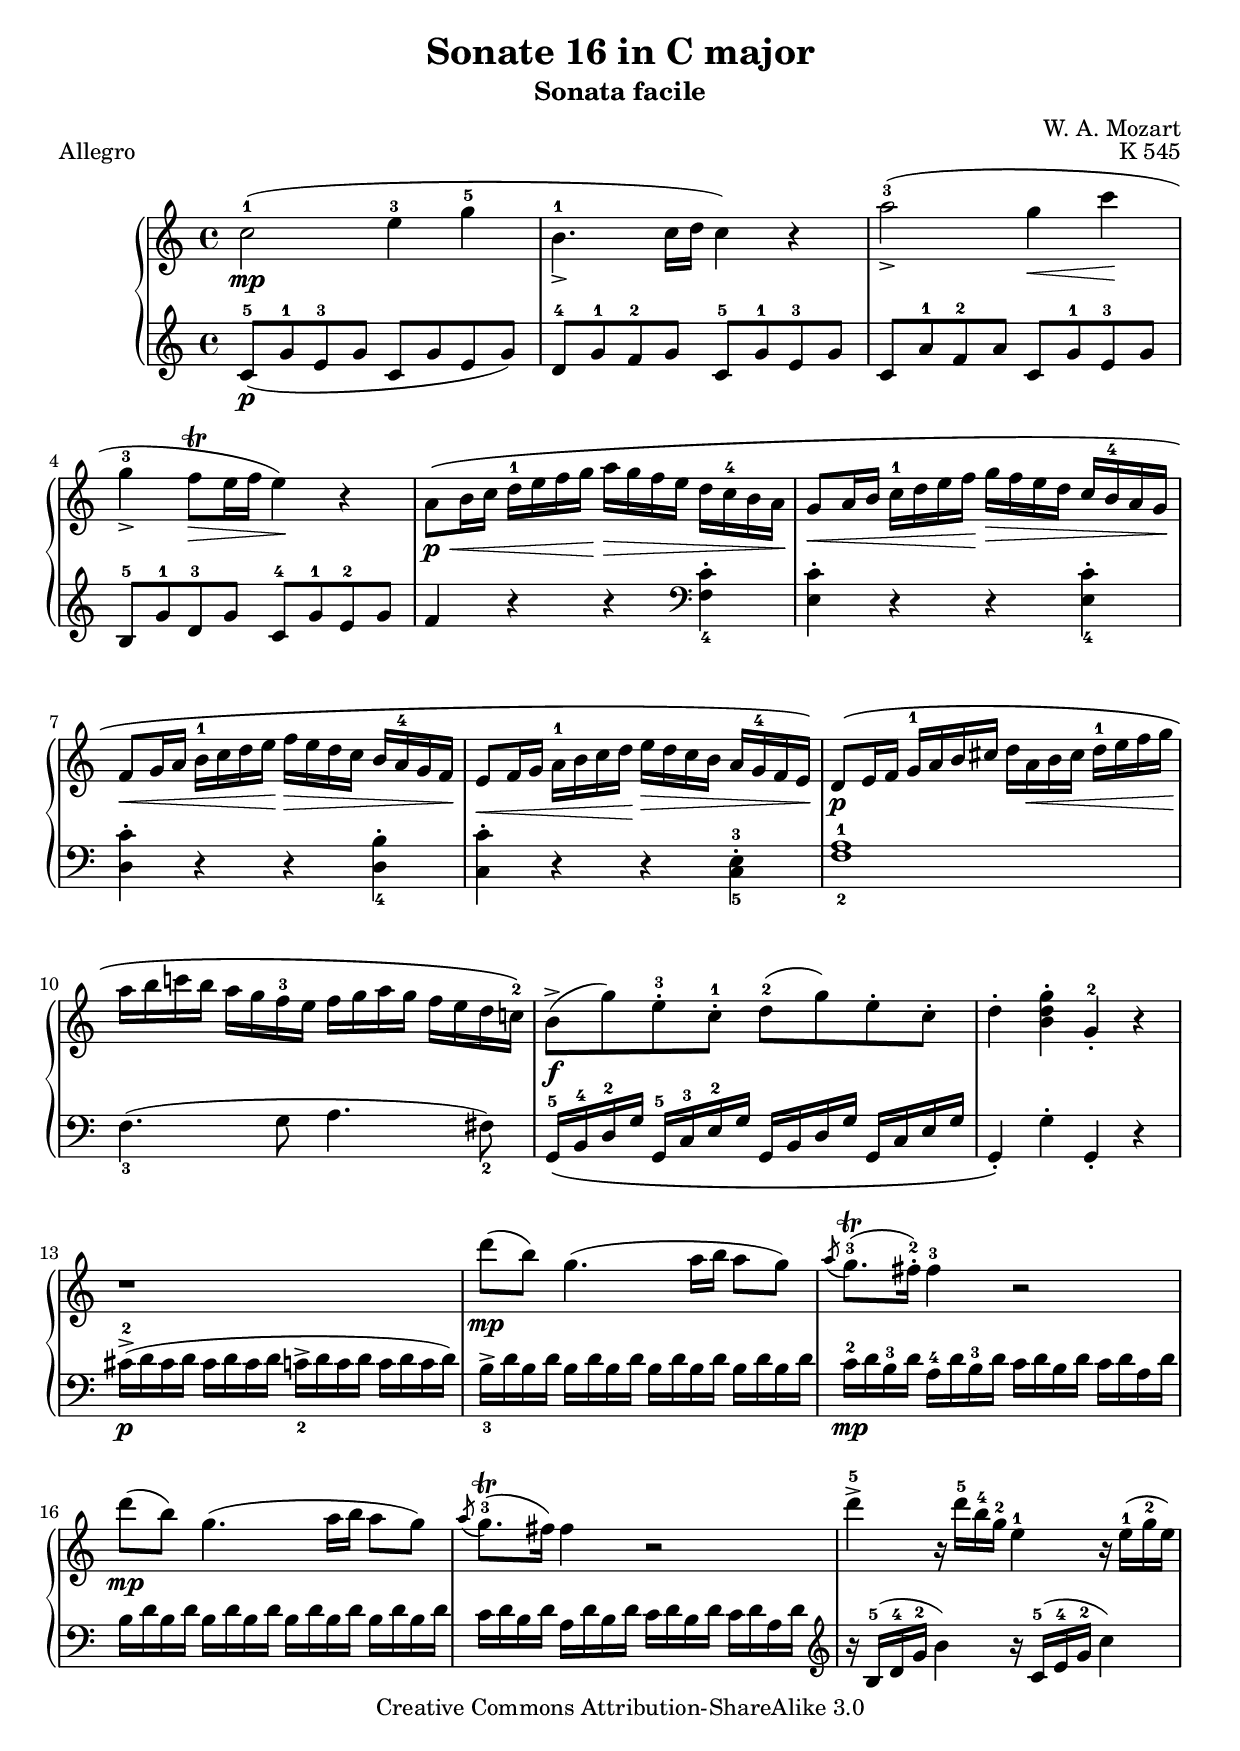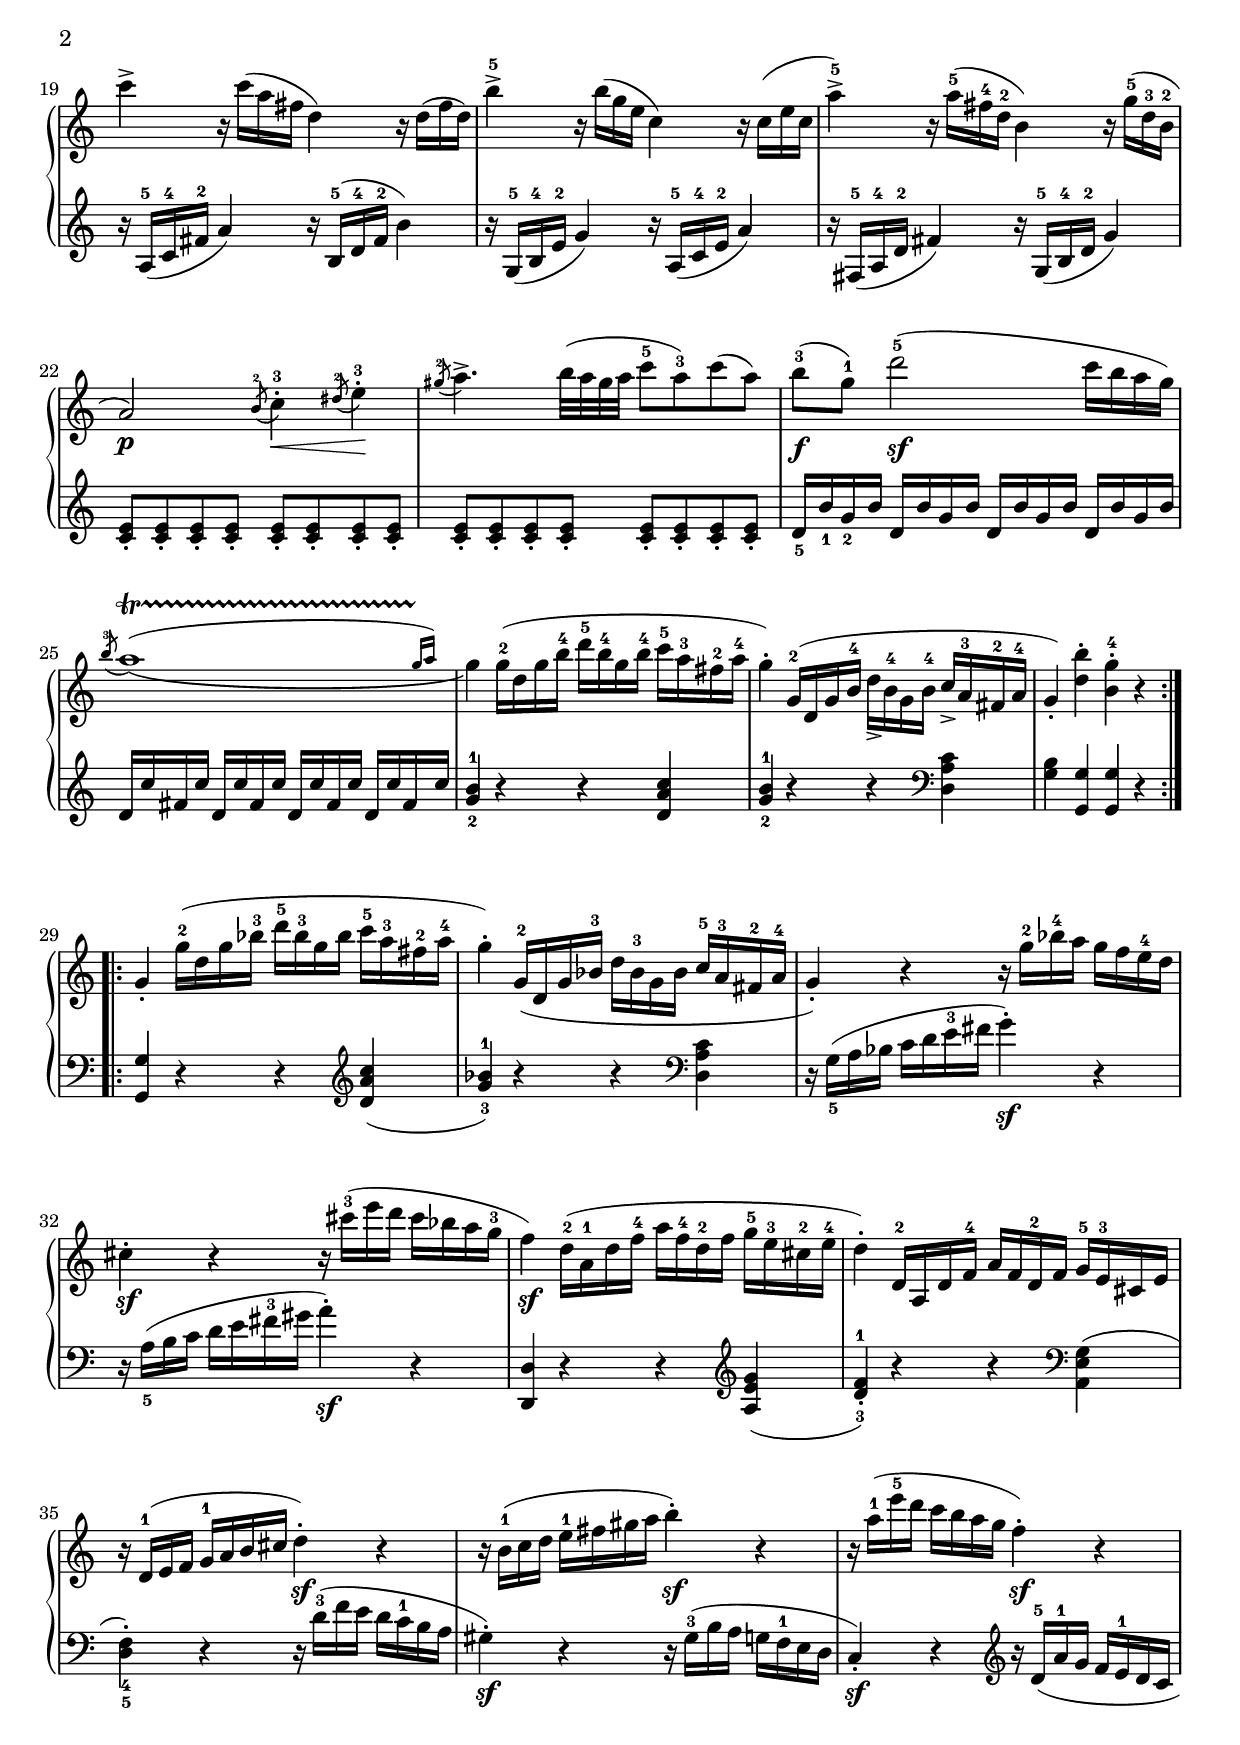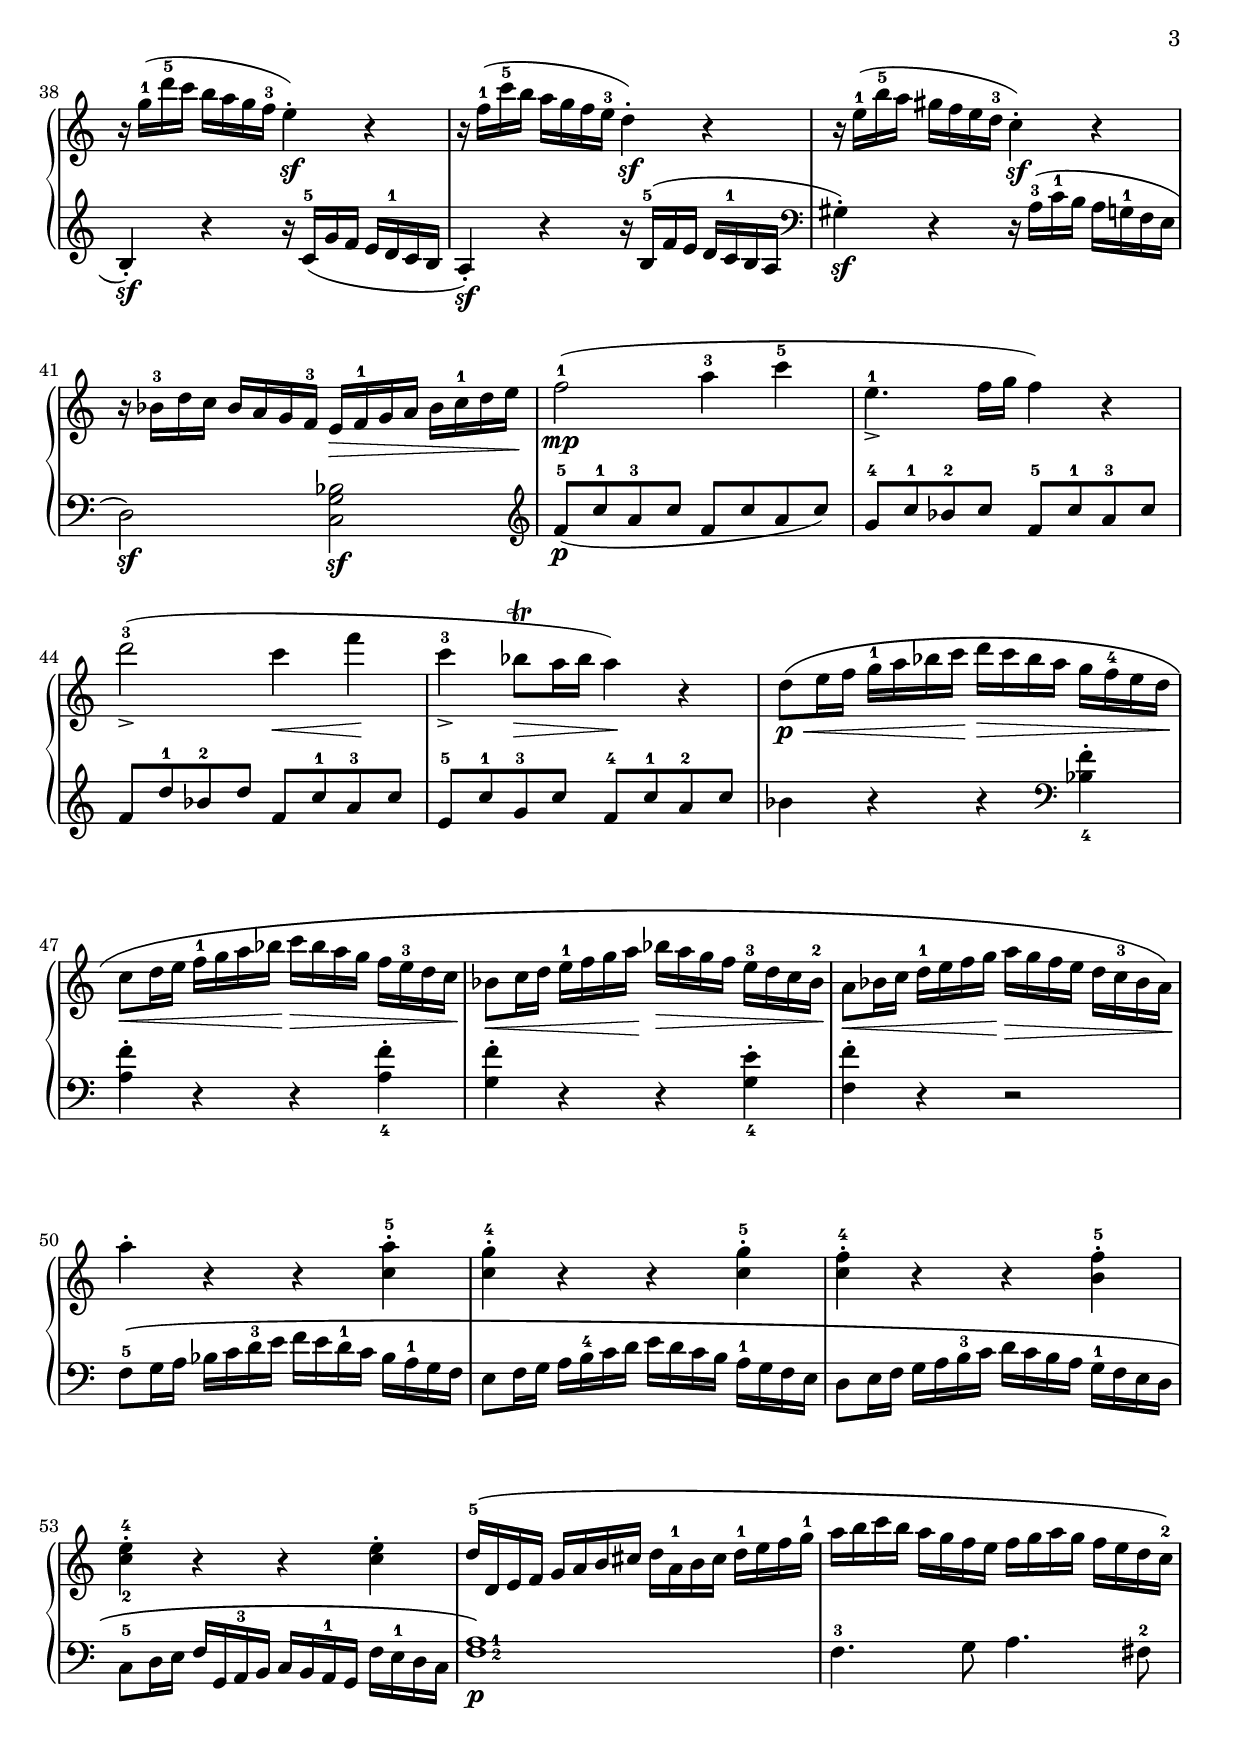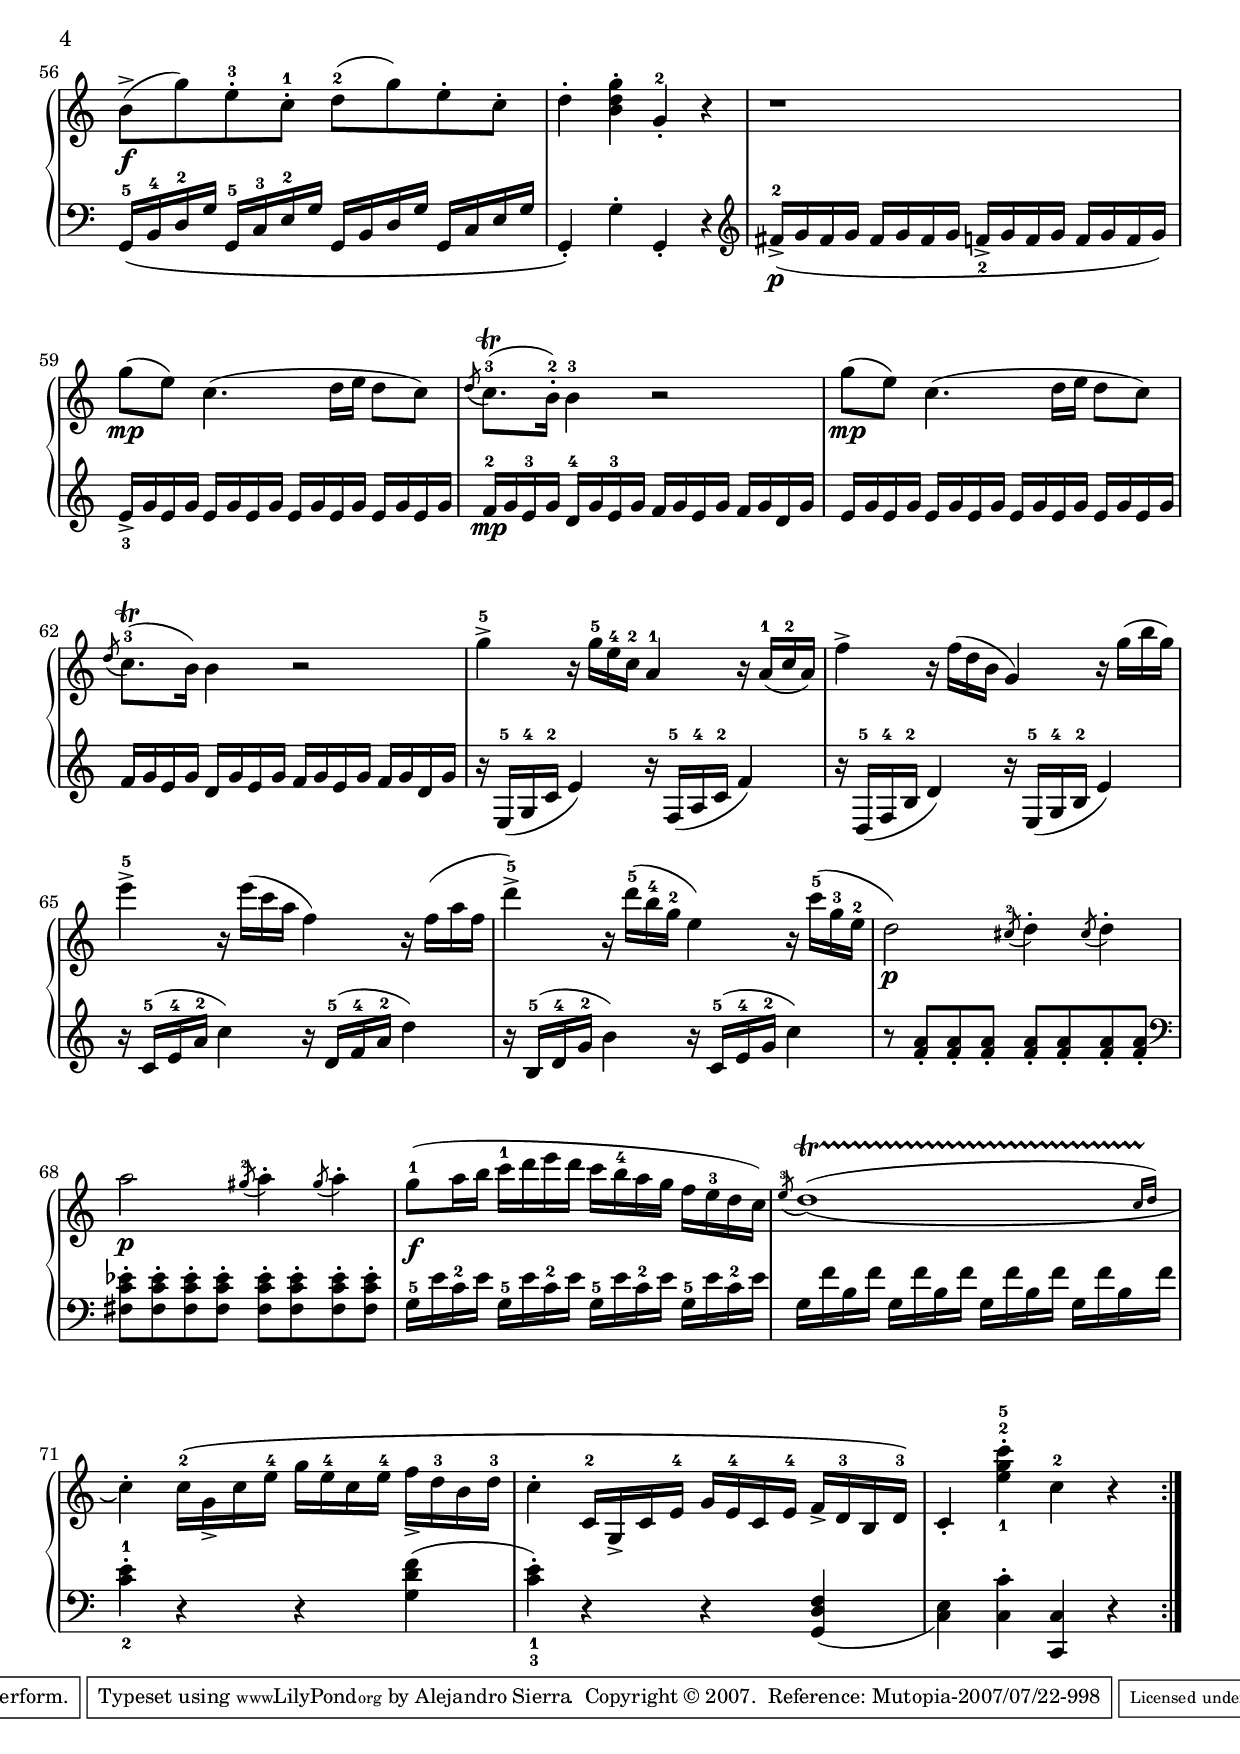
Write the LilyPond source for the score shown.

\version "2.10.25"

\header {
  title = "Sonate 16 in C major"
  subtitle = "Sonata facile"
  composer = "W. A. Mozart"
  opus = "K 545"
  piece = "Allegro"
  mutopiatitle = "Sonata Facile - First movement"
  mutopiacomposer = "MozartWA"
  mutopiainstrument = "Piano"
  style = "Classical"
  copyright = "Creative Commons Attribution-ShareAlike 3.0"
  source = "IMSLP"
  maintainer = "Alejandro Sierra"
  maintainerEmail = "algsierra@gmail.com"
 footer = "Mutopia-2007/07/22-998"
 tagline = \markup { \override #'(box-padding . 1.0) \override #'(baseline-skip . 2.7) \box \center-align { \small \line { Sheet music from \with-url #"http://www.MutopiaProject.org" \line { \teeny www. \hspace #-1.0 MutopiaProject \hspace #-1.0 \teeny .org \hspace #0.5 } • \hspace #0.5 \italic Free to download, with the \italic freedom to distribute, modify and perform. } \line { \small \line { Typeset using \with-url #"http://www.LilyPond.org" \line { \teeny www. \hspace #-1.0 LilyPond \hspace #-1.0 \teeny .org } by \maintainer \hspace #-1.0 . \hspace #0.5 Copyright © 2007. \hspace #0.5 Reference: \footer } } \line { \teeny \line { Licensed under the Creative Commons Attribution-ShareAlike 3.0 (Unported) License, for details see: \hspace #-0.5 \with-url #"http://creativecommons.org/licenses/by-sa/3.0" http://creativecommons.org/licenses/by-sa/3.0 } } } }
}
  
%{ Abreviations
  Suffixes rh = right hand
           lh = left hand
  Prefixes pt = principal theme
           st = secondary theme
           cl = close
           dv = development
           cd = coda
           mt = middle theme
%}

#(define afterGraceFraction (cons 15 16))

%%% Right Hand

ptrha = \relative c'' {  
  c2-1(\mp e4-3 g-5 
  b,4.-1_> c16 d c4) r4
  a'2-3(_\accent g4\< c\!
  g-3_\accent f8\trill\> e16 f e4)\! r4 % \break
  
  a,8\p\<\( b16 c d-1 e f g\!  a\> g f e d c-4 b a\! 
  g8\< a16 b c-1 d e f\!  g\> f e d c \tag #'first b-4 \tag #'second b-3 a g\!
  f8\< g16 a b-1 c d e\!  f\> e d c \tag #'first {b a-4 g f\!} \tag #'second {b-3 a g f-2\!}

  e8\< f16 g  a-1 b c d\!  e\> d c b a \tag #'first g-4 \tag #'second g-3 f e\!\)
}

ptrhb = \relative c'' {  
  b8->\f( g')  e-.-3 c-.-1  d-2( g)  e-. c-.
  d4-. <b d g>-. g-.-2 r4
}

ptrh = {
  \ptrha

  \relative c' {  
    d8\p\( e16 f  g-1 a b cis    d a\< b cis d-1 e f g\! 
    a b c! b  a g f-3 e  f g a g  f e d c!-2 \)
  }
  
  \ptrhb
}

strha = \relative c' {  
  r1
  d''8\mp( b) g4.( a16 b a8 g)
  \acciaccatura a8 g8.\trill-3( fis16-.-2) fis4-3 r2
  d'8\mp( b) g4.( a16 b a8 g)

  \acciaccatura a8 g8.\trill-3( fis16) fis4 r2
}

strhb = \relative c'' {  
  d'4->-5 r16 d16-5 b-4 g-2 e4-1 r16 e16(-1 g-2 e)
  c'4-> r16 c( a fis d4) 
}

strhc = \relative c'' {  
  r16 d16( fis d)
  % 20
  b'4->-5 r16 b( g e c4) r16 c( e c
  a'4->-5) r16 a-5( fis-4 d-2 b4)  r16 g'-5( d-3 b-2
}

strh = {
  \strha
  \strhb
  \strhc
  \relative c'' {  
    a2\p) \acciaccatura b8-2 c4-.-3\< \acciaccatura dis8-2 e4-.-3\!

    \acciaccatura { gis8-2 } a4.-> b32( a gis a c8-5 a-3) c( a)
    b-3(\f g-1) d'2-5(\sf c16 b a g)

    \phrasingSlurDown    
    \acciaccatura b8-3 \afterGrace a1 \startTrillSpan \( ( {g16 [ a ] )
							    \stopTrillSpan}
     g4\) g16-2( d g b-4 d-5 b-4 g b-4 c-5 a-3 fis-2 a-4
     g4-.) g,16-2( d g b-4 d_> b-4 g b-4 c-> a-3 fis-2 a-4
     g4-.) <d' b'>-. <b g'-4>-. r4
   }
}

dvrh = \relative c'' {  
  g4-. g'16-2( d g bes-3 d-5 bes-3 g bes c-5 a-3 fis-2 a-4
  g4-.) g,16-2_( d g bes-3 d bes-3 g bes  c-5 a-3 fis-2 a-4
  g4-.) r r16 g'-2 bes-4 a g f e-4 d 
  
  cis4-.\sf r r16 cis'-3( e d  cis bes a g-3 
  f4\sf)  d16-2( a-1 d f-4 a f-4 d-2 f g-5 e-3 cis-2 e-4
  d4-.) d,16-2 a d f-4  a f d-2 f  g-5 e-3 cis e

  r16 d-1( e f  g-1 a b cis d4-.\sf) r4
  r16 b-1( c d e-1 fis gis a b4-.\sf) r
  r16 a-1( e'-5 d c b a g f4-.\sf) r

  r16 g-1( d'-5 c b a g f-3 e4-.\sf) r
  r16 f-1( c'-5 b a g f e-3 d4-.\sf) r
  r16 e-1( b'-5 a gis f e d-3 c4-.\sf) r
  \break
  r16 bes-3 d c  bes a g f-3  e\> f-1 g a  bes c-1 d e\!
}

ptirh = \relative c'' {
  a'4-. r r <c, a'-5>-.
  <c g'-4>-. r r <c g'-5>-.
  <c f-4>-. r r <b f'-5>-.
  <c-2 e-4>-. r r <c e>-.

  d16-5\( d, e f  g a b cis  d a-1 b cis  d-1 e f g-1
  a b c b  a g f e  f g a g  f e d c-2\)

  \ptrhb
}

stvrh = {
  \transpose c f, { \strhb } 
  \transpose d g { 
    \strhc
     \relative c'' {  
       a2\p) \acciaccatura gis8-2 a4-. \acciaccatura gis8 a4-.
     }
  } 
  \relative c''' {  
    a2\p \acciaccatura gis8-2 a4-. \acciaccatura gis8 a4-.
    
    g8-1\f( a16 b c-1 d e d c b-4 a g  f e-3d c)

    \phrasingSlurDown
    \acciaccatura e8-3 \afterGrace d1 \startTrillSpan \( ({c16[ d])
							   \stopTrillSpan}
    \phrasingSlurUp
    c4-.\) c16-2\( g_> c e-4  g e-4 c e-4  f_> d-3 b d-3 c4-.
    c,16-2 g-> c e-4  g e-4 c e-4  f-> d-3 b d-3\)
    c4-. <e'-1 g-2 c-5>-. c-2 r 

  }
}


%%% Left Hand

ptlha = \relative c'' {  
  c,8-5(\p g'-1 e-3 g  c,  g' e g)
  d-4 g-1 f-2 g  c,-5 g'-1 e-3 g
  c, a'-1 f-2 a  c, g'-1 e-3 g
  b,-5 g'-1 d-3 g  c,-4 g'-1 e-2 g
  
  f4 r4 r4 \clef bass <f, c'>_4-.
  <e c'>-. r4 r4 <e c'>_4-.
  <d c'>-. r4 r4 <d b'>_4-.  
}

ptlhb = \relative c' {  
  g,16-5\( b-4 d-2 g  g,-5 c-3 e-2 g  g, b d g  g, c e g  
  g,4-.\) g'-. g,-. r
}

ptlh = {
  \ptlha
  \relative c {  
    <c c'>-. r4 r4 <c-5 e-3>-.
    <f-2 a-1>1
    f4._3( g8 a4. fis8_2)
  }
  \ptlhb
}

stlha = \relative c {  
  cis'16->\p-2( d cis d  cis d cis d  c_2-> d c d  c d c d)

  b->_3 d b d \repeat unfold 3 { b d b d }
  c-2\mp d b-3 d  a-4 d b-3 d  c d b d  c d a d
  \repeat unfold 4 { b d b d }

  c d b d  a d b d  c d b d  c d a d
}

stlhb = \relative c' {  
  \clef treble r16 b-5( d-4 g-2 b4) r16 c,-5( e-4 g-2 c4)
  r16 a,-5( c-4 fis-2 a4) r16 b,-5( d-4 fis-2 b4)
}

stlhc = \relative c' {  
  % 20
  r16 g-5( b-4 e-2 g4) r16 a,-5( c-4 e-2 a4)
  r16 fis,-5( a-4 d-2 fis4) r16 g,-5( b-4 d-2 g4)
}

stlh = {
  \stlha
  \stlhb
  \stlhc
  \relative c' {
    \clef treble \repeat unfold 16 <c e>8-.

    d16_5 b'_1 g_2 b \repeat unfold 3 { d, b' g b } 
    \repeat unfold 4 { d, c' fis, c' }

    <g-2 b-1>4 r r <a c d,>
    <g-2 b-1> r r \clef bass <d, a' c>
    <g b> <g g,> <g g,> r  
  }
}

dvlha = \relative c' { r16 g_5( a bes  c d e-3 fis g4-.\sf) r }

dvlh = \relative c {
  <g g'>4 r r \clef treble <d'' a' c>(
  <g-3 bes-1>) r r \clef bass <d, a' c>
  \dvlha
  \transpose c d \dvlha
  <d, d'>4 r r \clef treble <a'' e' g>(
  <d-3 f-1>4-.) r r \clef bass <a, e' g>(

  <d_5 f_4>4-.) r r16 d'-3( f e d c-1 b a
  gis4-.)\sf r r16 gis-3( b a g f-1 e d
  c4-.)\sf r \clef treble r16 d'-5( a'-1 g f e-1 d c
  \break

  b4-.\sf) r r16 c-5( g' f  e d-1 c b 
  a4-.\sf) r r16 b-5( f' e  d c-1 b a
  \clef bass gis4-.\sf) r r16 a-3( c-1 b  a g-1 f e
  
  d2\sf) <c g' bes>\sf
}
  
%ptilha = \relative c {
%  f8-5 g16 a  bes c d-3 e f e d-1 c  bes a-1 g f
%}

ptilh = \relative c {
  <f f'>4-. r4 r2
  f8-5\( g16 a  bes c d-3 e f e d-1 c  bes a-1 g f  % \ptilha
  e8 f16 g  a b-4 c d  e d c b  a-1 g f e
  d8 e16 f  g a b-3 c  d c b a  g-1 f e d
  \transpose f c {   f8-5 g16 a  bes c d-3 e f e d-1 c  bes a-1 g f } % \ptilha }
  
  \once \set fingeringOrientations = #'(right)
  <f-2 a-1>1\p\) 
  f4.-3 g8 a4. fis8-2

  \ptlhb
}

stvlh = {
  \transpose c f, { \stlhb } 
  \transpose d g { \stlhc } 
  \relative c' {  
    r8 \repeat unfold 7 { <f a>8-. }
    \clef bass \repeat unfold 8 { <fis, c' ees>8-. }
    \repeat unfold 4 { g16-5 e' c-2 e }
    \repeat unfold 4 { g,16 f' b, f' }
    <c-2 e-1>4-. r r <g  d' f>(
    \slurDown
    <c_3 e_1>-.) r r <g, d' f>(
    <c e>) <c c'>-. <c c,> r
  }
}


\score {
  \new PianoStaff <<
    \new Staff { 
      \override Fingering #'avoid-slur = #'inside
      \keepWithTag #'first
      \repeat volta 2 { \ptrh \strh } \break 
      \repeat volta 2 {
	\dvrh 
	\phrasingSlurUp
	\keepWithTag #'second
	\transpose c f { \ptrha }
	\ptirh
	\transpose d g, { \strha }
	\stvrh
      }
    }
    \new Staff { 
      \override Fingering #'avoid-slur = #'inside
      \repeat volta 2 { \ptlh \stlh } 
      \repeat volta 2 {
	\dvlh 
	\clef treble \transpose c f { \ptlha }
	\ptilh
	\clef treble \transpose c f { \stlha }	
	\stvlh
      }
    }
  >>
  \layout {}
  \midi {
    \context {
      \Score
      tempoWholesPerMinute = #(ly:make-moment 132 4)
    }
  }
}
